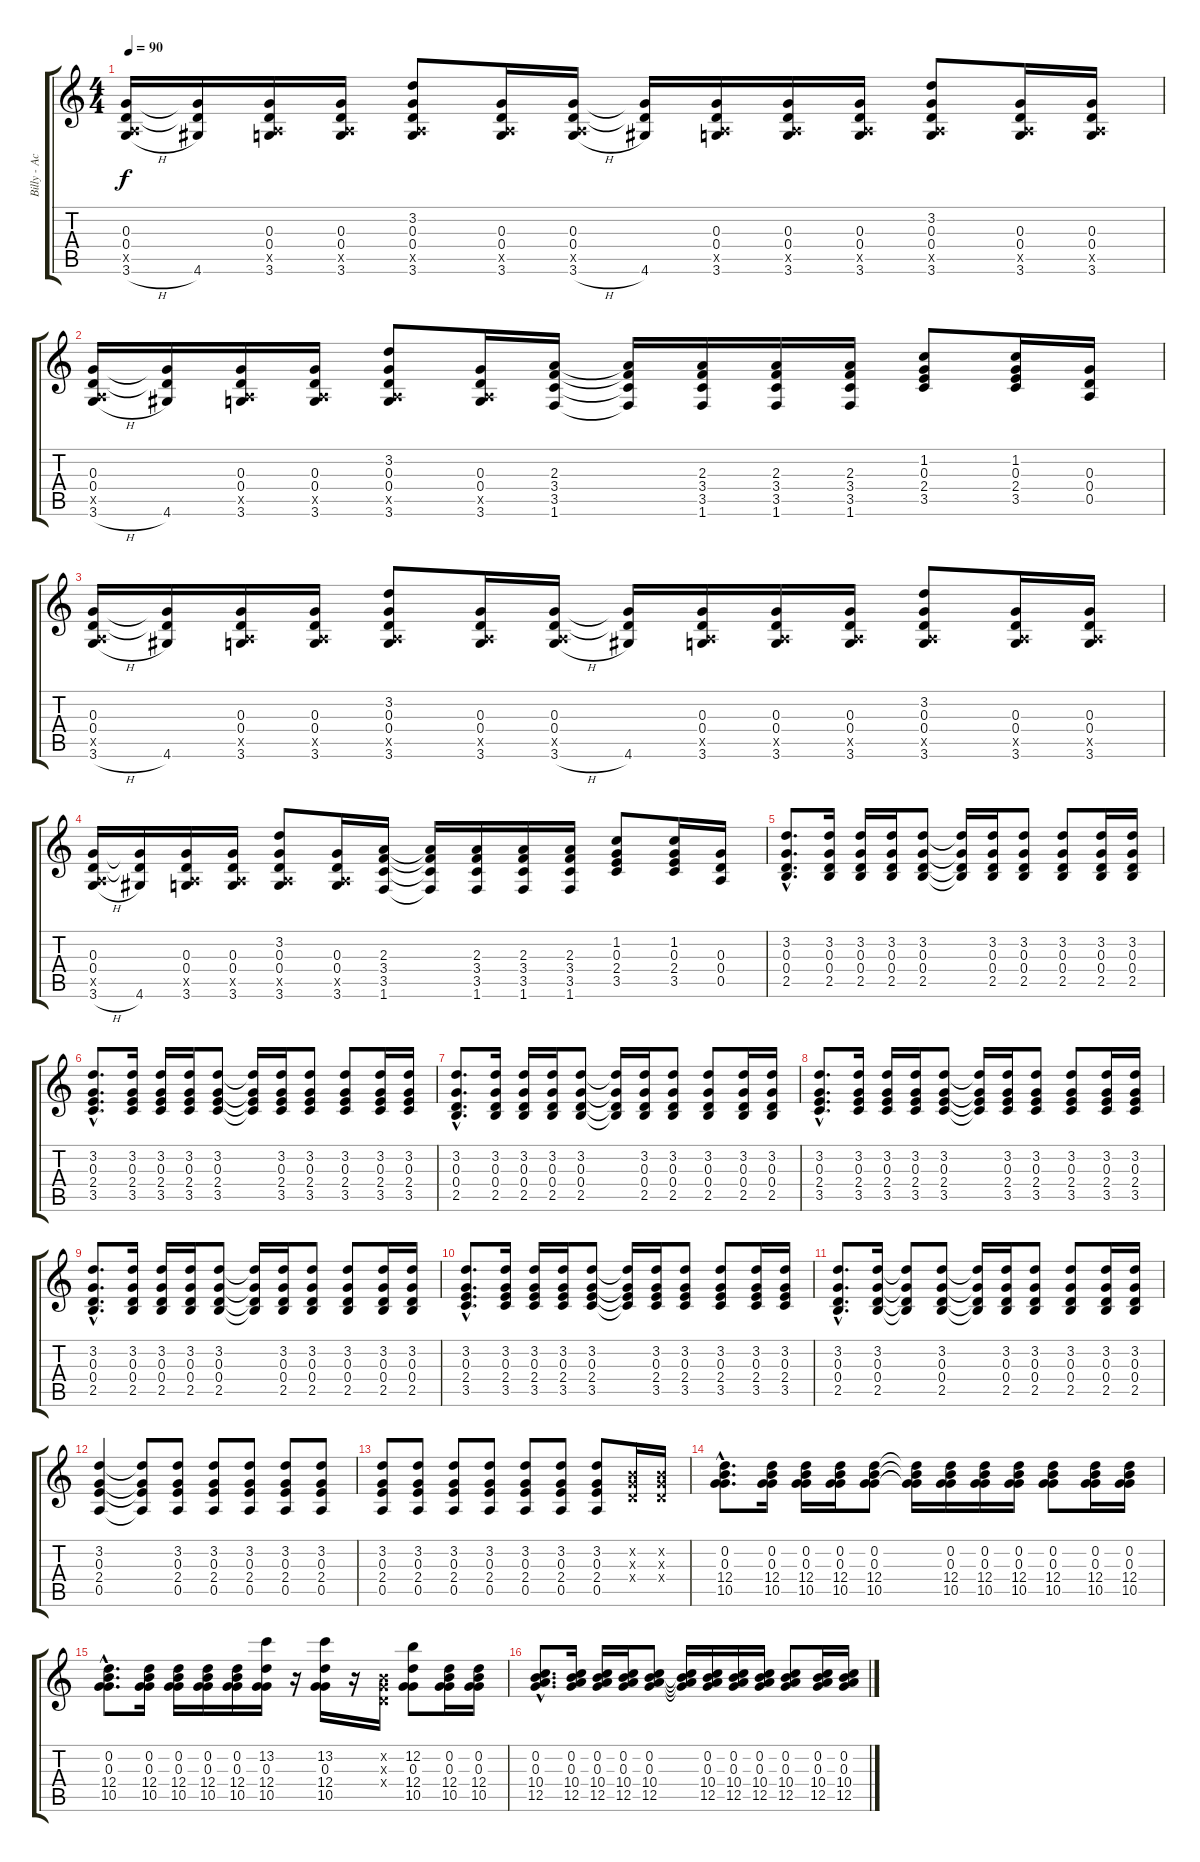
\track ("Billy - Acoustic" "Billy - Ac") {instrument acousticguitarsteel}
\staff {score tabs}
\tuning (E4 B3 G3 D3 A2 E2) {hide}
\ts (4 4)
\tempo 90
\clef g2
\ks c
(0.3 0.4 0.5{x} 3.6{h}).16{dy f} (0.3{t} 0.4{t} 4.6).16 (0.3 0.4 0.5{x} 3.6).16 (0.3 0.4 0.5{x} 3.6).16 (3.2 0.3 0.4 0.5{x} 3.6).8 (0.3 0.4 0.5{x} 3.6).16 (0.3 0.4 0.5{x} 3.6{h}).16 (0.3{t} 0.4{t} 4.6).16 (0.3 0.4 0.5{x} 3.6).16 (0.3 0.4 0.5{x} 3.6).16 (0.3 0.4 0.5{x} 3.6).16 (3.2 0.3 0.4 0.5{x} 3.6).8 (0.3 0.4 0.5{x} 3.6).16 (0.3 0.4 0.5{x} 3.6).16 |
(0.3 0.4 0.5{x} 3.6{h}).16 (0.3{t} 0.4{t} 4.6).16 (0.3 0.4 0.5{x} 3.6).16 (0.3 0.4 0.5{x} 3.6).16 (3.2 0.3 0.4 0.5{x} 3.6).8 (0.3 0.4 0.5{x} 3.6).16 (2.3 3.4 3.5 1.6).16 (2.3{t} 3.4{t} 3.5{t} 1.6{t}).16 (2.3 3.4 3.5 1.6).16 (2.3 3.4 3.5 1.6).16 (2.3 3.4 3.5 1.6).16 (1.2 0.3 2.4 3.5).8 (1.2 0.3 2.4 3.5).16 (0.3 0.4 0.5).16 |
(0.3 0.4 0.5{x} 3.6{h}).16 (0.3{t} 0.4{t} 4.6).16 (0.3 0.4 0.5{x} 3.6).16 (0.3 0.4 0.5{x} 3.6).16 (3.2 0.3 0.4 0.5{x} 3.6).8 (0.3 0.4 0.5{x} 3.6).16 (0.3 0.4 0.5{x} 3.6{h}).16 (0.3{t} 0.4{t} 4.6).16 (0.3 0.4 0.5{x} 3.6).16 (0.3 0.4 0.5{x} 3.6).16 (0.3 0.4 0.5{x} 3.6).16 (3.2 0.3 0.4 0.5{x} 3.6).8 (0.3 0.4 0.5{x} 3.6).16 (0.3 0.4 0.5{x} 3.6).16 |
(0.3 0.4 0.5{x} 3.6{h}).16 (0.3{t} 0.4{t} 4.6).16 (0.3 0.4 0.5{x} 3.6).16 (0.3 0.4 0.5{x} 3.6).16 (3.2 0.3 0.4 0.5{x} 3.6).8 (0.3 0.4 0.5{x} 3.6).16 (2.3 3.4 3.5 1.6).16 (2.3{t} 3.4{t} 3.5{t} 1.6{t}).16 (2.3 3.4 3.5 1.6).16 (2.3 3.4 3.5 1.6).16 (2.3 3.4 3.5 1.6).16 (1.2 0.3 2.4 3.5).8 (1.2 0.3 2.4 3.5).16 (0.3 0.4 0.5).16 |
(3.2{hac} 0.3{hac} 0.4{hac} 2.5{hac}).8{d} (3.2 0.3 0.4 2.5).16 (3.2 0.3 0.4 2.5).16 (3.2 0.3 0.4 2.5).16 (3.2 0.3 0.4 2.5).8 (3.2{t} 0.3{t} 0.4{t} 2.5{t}).16 (3.2 0.3 0.4 2.5).16 (3.2 0.3 0.4 2.5).8 (3.2 0.3 0.4 2.5).8 (3.2 0.3 0.4 2.5).16 (3.2 0.3 0.4 2.5).16 |
(3.2{hac} 0.3{hac} 2.4{hac} 3.5{hac}).8{d} (3.2 0.3 2.4 3.5).16 (3.2 0.3 2.4 3.5).16 (3.2 0.3 2.4 3.5).16 (3.2 0.3 2.4 3.5).8 (3.2{t} 0.3{t} 2.4{t} 3.5{t}).16 (3.2 0.3 2.4 3.5).16 (3.2 0.3 2.4 3.5).8 (3.2 0.3 2.4 3.5).8 (3.2 0.3 2.4 3.5).16 (3.2 0.3 2.4 3.5).16 |
(3.2{hac} 0.3{hac} 0.4{hac} 2.5{hac}).8{d} (3.2 0.3 0.4 2.5).16 (3.2 0.3 0.4 2.5).16 (3.2 0.3 0.4 2.5).16 (3.2 0.3 0.4 2.5).8 (3.2{t} 0.3{t} 0.4{t} 2.5{t}).16 (3.2 0.3 0.4 2.5).16 (3.2 0.3 0.4 2.5).8 (3.2 0.3 0.4 2.5).8 (3.2 0.3 0.4 2.5).16 (3.2 0.3 0.4 2.5).16 |
(3.2{hac} 0.3{hac} 2.4{hac} 3.5{hac}).8{d} (3.2 0.3 2.4 3.5).16 (3.2 0.3 2.4 3.5).16 (3.2 0.3 2.4 3.5).16 (3.2 0.3 2.4 3.5).8 (3.2{t} 0.3{t} 2.4{t} 3.5{t}).16 (3.2 0.3 2.4 3.5).16 (3.2 0.3 2.4 3.5).8 (3.2 0.3 2.4 3.5).8 (3.2 0.3 2.4 3.5).16 (3.2 0.3 2.4 3.5).16 |
(3.2{hac} 0.3{hac} 0.4{hac} 2.5{hac}).8{d} (3.2 0.3 0.4 2.5).16 (3.2 0.3 0.4 2.5).16 (3.2 0.3 0.4 2.5).16 (3.2 0.3 0.4 2.5).8 (3.2{t} 0.3{t} 0.4{t} 2.5{t}).16 (3.2 0.3 0.4 2.5).16 (3.2 0.3 0.4 2.5).8 (3.2 0.3 0.4 2.5).8 (3.2 0.3 0.4 2.5).16 (3.2 0.3 0.4 2.5).16 |
(3.2{hac} 0.3{hac} 2.4{hac} 3.5{hac}).8{d} (3.2 0.3 2.4 3.5).16 (3.2 0.3 2.4 3.5).16 (3.2 0.3 2.4 3.5).16 (3.2 0.3 2.4 3.5).8 (3.2{t} 0.3{t} 2.4{t} 3.5{t}).16 (3.2 0.3 2.4 3.5).16 (3.2 0.3 2.4 3.5).8 (3.2 0.3 2.4 3.5).8 (3.2 0.3 2.4 3.5).16 (3.2 0.3 2.4 3.5).16 |
(3.2{hac} 0.3{hac} 0.4{hac} 2.5{hac}).8{d} (3.2 0.3 0.4 2.5).16 (3.2{t} 0.3{t} 0.4{t} 2.5{t}).8 (3.2 0.3 0.4 2.5).8 (3.2{t} 0.3{t} 0.4{t} 2.5{t}).16 (3.2 0.3 0.4 2.5).16 (3.2 0.3 0.4 2.5).8 (3.2 0.3 0.4 2.5).8 (3.2 0.3 0.4 2.5).16 (3.2 0.3 0.4 2.5).16 |
(3.2 0.3 2.4 0.5).4 (3.2{t} 0.3{t} 2.4{t} 0.5{t}).8 (3.2 0.3 2.4 0.5).8 (3.2 0.3 2.4 0.5).8 (3.2 0.3 2.4 0.5).8 (3.2 0.3 2.4 0.5).8 (3.2 0.3 2.4 0.5).8 |
(3.2 0.3 2.4 0.5).8 (3.2 0.3 2.4 0.5).8 (3.2 0.3 2.4 0.5).8 (3.2 0.3 2.4 0.5).8 (3.2 0.3 2.4 0.5).8 (3.2 0.3 2.4 0.5).8 (3.2 0.3 2.4 0.5).8 (0.2{x} 0.3{x} 0.4{x}).16 (0.2{x} 0.3{x} 0.4{x}).16 |
(0.2{hac} 0.3{hac} 12.4{hac} 10.5{hac}).8{d} (0.2 0.3 12.4 10.5).16 (0.2 0.3 12.4 10.5).16 (0.2 0.3 12.4 10.5).16 (0.2 0.3 12.4 10.5).8 (0.2{t} 0.3{t} 12.4{t} 10.5{t}).16 (0.2 0.3 12.4 10.5).16 (0.2 0.3 12.4 10.5).16 (0.2 0.3 12.4 10.5).16 (0.2 0.3 12.4 10.5).8 (0.2 0.3 12.4 10.5).16 (0.2 0.3 12.4 10.5).16 |
(0.2{hac} 0.3{hac} 12.4{hac} 10.5{hac}).8{d} (0.2 0.3 12.4 10.5).16 (0.2 0.3 12.4 10.5).16 (0.2 0.3 12.4 10.5).16 (0.2 0.3 12.4 10.5).16 (13.2 0.3 12.4 10.5).16 r.16 (13.2 0.3 12.4 10.5).16 r.16 (0.2{x} 0.3{x} 0.4{x}).16 (12.2 0.3 12.4 10.5).8 (0.2 0.3 12.4 10.5).16 (0.2 0.3 12.4 10.5).16 |
(0.2{hac} 0.3{hac} 10.4{hac} 12.5{hac}).8{d} (0.2 0.3 10.4 12.5).16 (0.2 0.3 10.4 12.5).16 (0.2 0.3 10.4 12.5).16 (0.2 0.3 10.4 12.5).8 (0.2{t} 0.3{t} 10.4{t} 12.5{t}).16 (0.2 0.3 10.4 12.5).16 (0.2 0.3 10.4 12.5).16 (0.2 0.3 10.4 12.5).16 (0.2 0.3 10.4 12.5).8 (0.2 0.3 10.4 12.5).16 (0.2 0.3 10.4 12.5).16
